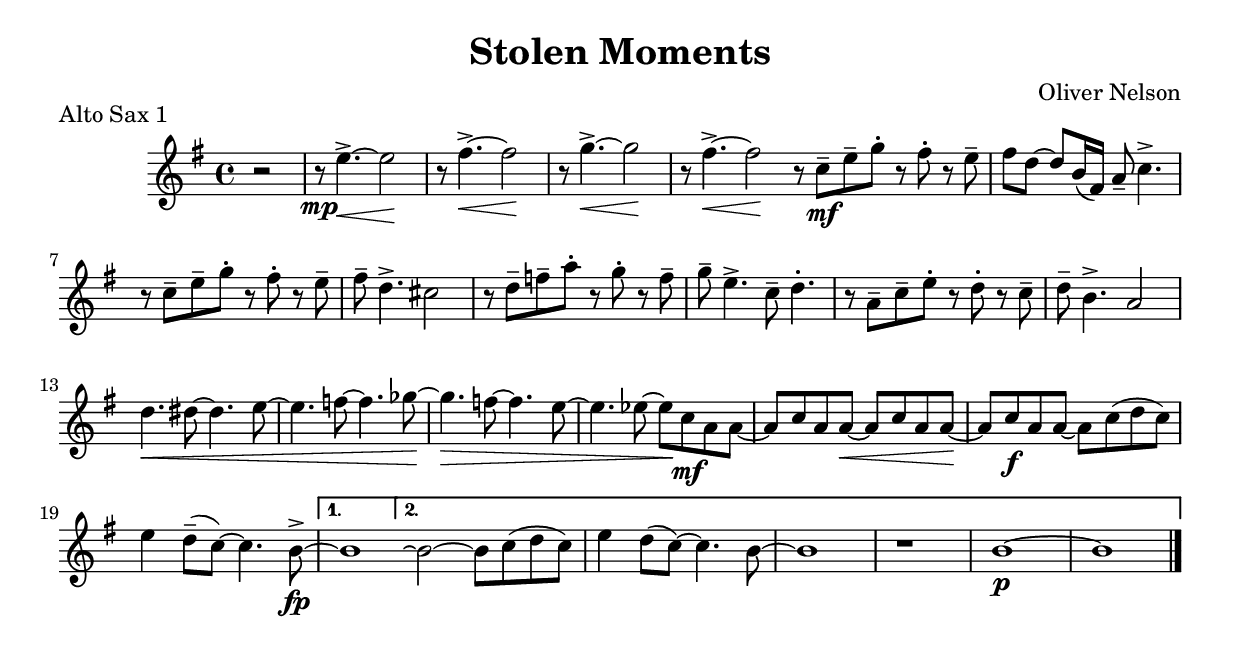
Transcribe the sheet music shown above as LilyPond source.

\version "2.12.2"

\header {
    piece = "Alto Sax 1"
    title = "Stolen Moments"
    composer = "Oliver Nelson"
}

melody = {
		\key bes \major
		\time 4/4
                \relative c'' {
		\partial 2 r2 
		r8 \mp g4.-> \cr ~ g2 \!
		r8 a4.-> \cr ~ a2 \!
		r8 bes4.-> \cr ~ bes2 \!
		r8 a4.-> \cr ~ a2 \!
		\bar "|:"
		
		\repeat "volta" 2 
		{
			r8 ees-- \mf g-- bes-. r a-. r g--
			a [f] ~ f d16 (a) c8-- ees4.->
			r8 ees-- g-- bes-. r a-. r g--
			a-- f4.-> e2
			r8 f-- aes-- c-. r bes-. r aes--
			bes-- g4.-> ees8-- f4.-.
			r8 c8-- ees-- g-. r f-. r ees--
			f-- d4.-> c2
			f4. \cr fis8 ~ fis4. g8
			~ g4. aes8 ~ aes4. beses8 \!
			~ beses4. \decr aes8 ~ aes4. g8
			~ g4. ges8 ~ ges \! ees \mf c c
			~ c ees c c \cr ~ c ees c c \!
			~ c ees \f c c ~ c ees (f ees)
			g4 f8-- (ees) ~ ees4. d8-> ~ \fp
		}
		
		\alternative{
		{
			d1 \bar ":|"
		}
		
		{
			d2 \repeatTie ~ d8 ees (f ees)
			g4 f8 (ees) ~ ees4. d8 
			~ d1
			r1
			d1 \p ~ d1 \bar "|."
		}
		}
		
                
                } 
}

\score {


        \new Staff {
          \set Score.skipBars = ##t %permet de condenser les mesures de silence
          \time 4/4
          \clef "treble"
	  \transpose ees c'
          \melody
        }
        
        


    \layout { }

}
